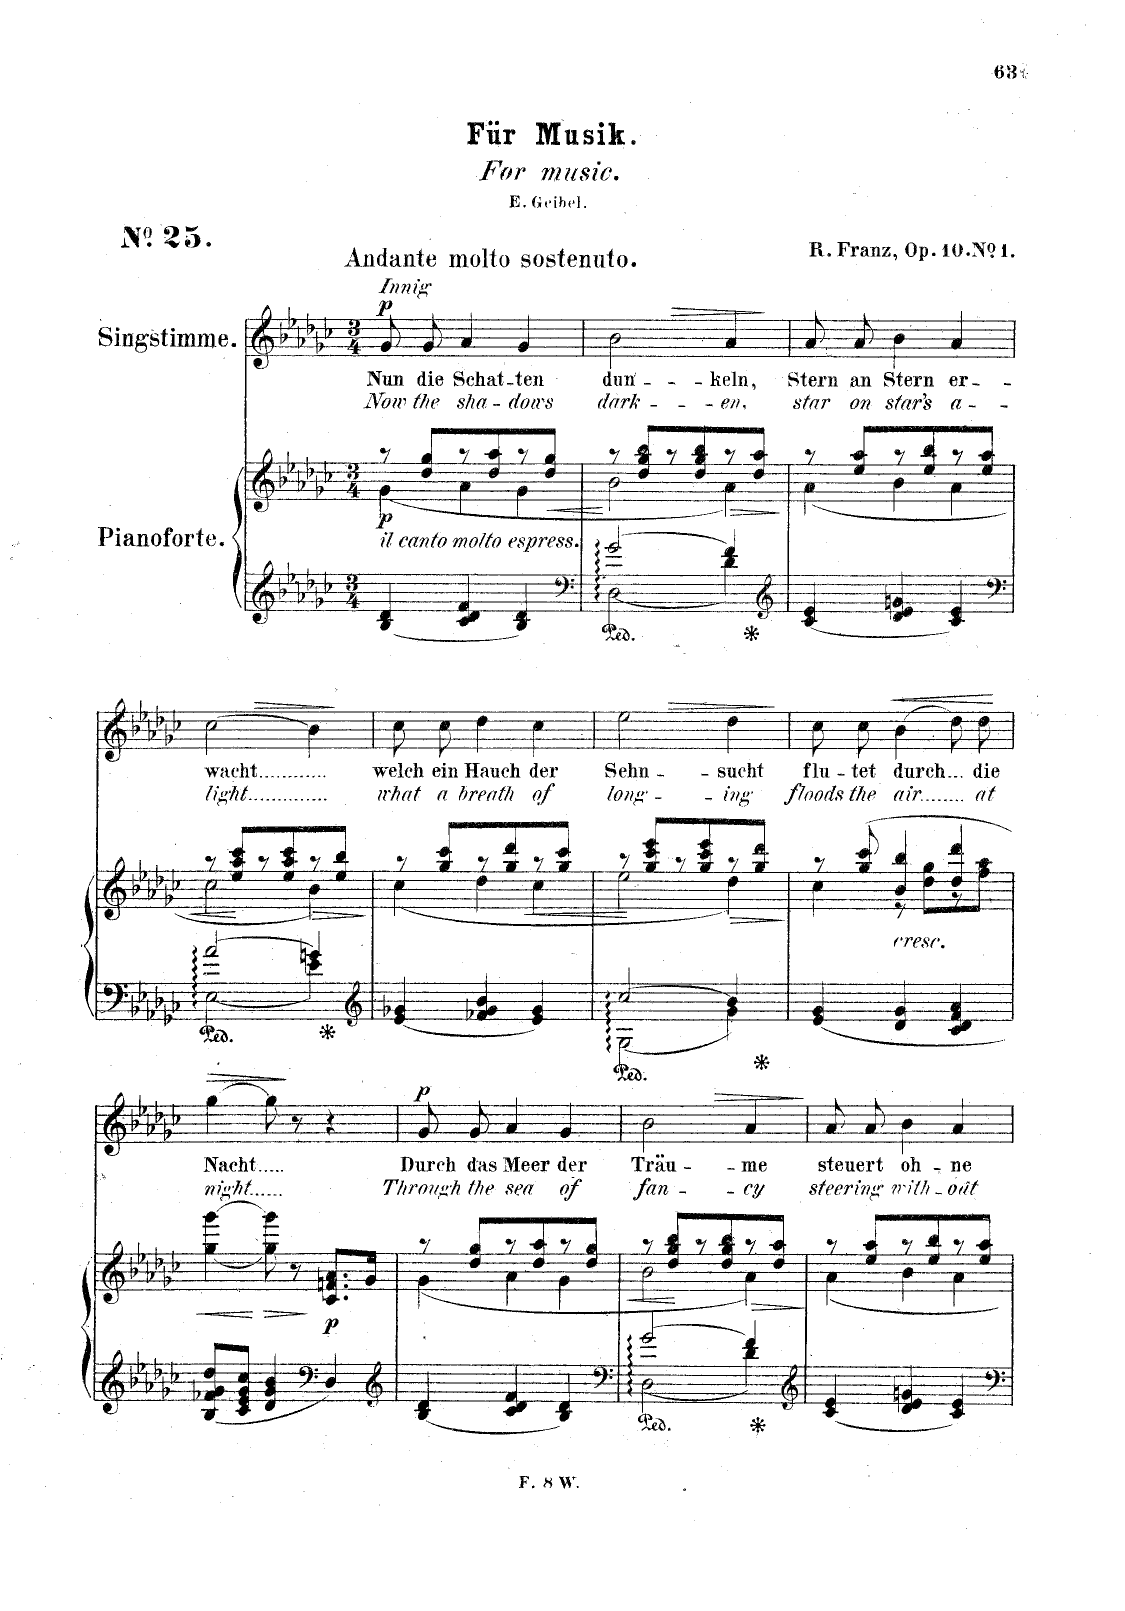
**kern	**kern	**dynam	**kern	**text	**text	**dynam
*part2	*part2	*part2	*part1	*part1	*part1	*part1
*staff3	*staff2	*staff2/3	*staff1	*staff1	*staff1	*staff1
*I"Pianoforte	*	*	*I"Singstimme Voice	*	*	*
*I'Pno	*	*	*	*	*	*
*clefG2	*clefG2	*	*clefG2	*	*	*
*k[b-e-a-d-g-c-]	*k[b-e-a-d-g-c-]	*	*k[b-e-a-d-g-c-]	*	*	*
*M3/4	*M3/4	*	*M3/4	*	*	*
=1	=1	=1	=1	=1	=1	=1
*	*^	*	*	*	*	*
!	!	!	!	!LO:TX:a:B:t=Andante molto sostenuto	!	!	!
!	!	!	!LO:DY:b	!	!	!	!
!	!	!	!LO:DY:n=1:b	!	!	!	!LO:DY:a
4B-/ 4d-/	8r	(4g-\	p other-dynamics	8g-/L	Nun	Now	p
!	!	!	!	!LO:TX:i:t=Innig	!	!	!
.	8dd-/ 8gg-/L	.	.	8g-/J	die	the	.
4c-/ 4d-/ 4f/	8r	4a-\	.	4a-/	Schat-	sha-	.
.	8dd-/ 8aa-/	.	.	.	.	.	.
4B-/ 4d-/	8r	4g-\	.	4g-/	-ten	-dows	.
!	!	!	!LO:HP:b	!	!	!	!
.	8dd-/ 8gg-/J	.	<	.	.	.	.
=2	=2	=2	=2	=2	=2	=2	=2
*clefF4	*	*	*	*	*	*	*
*^	*	*	*	*	*	*	*
2g-/	2D-\	8r	2b-\	.	2b-\	dun-	dark-	.
.	.	8dd-/ 8gg-/ 8bb-/L	.	[	.	.	.	.
.	.	8r	.	.	.	.	.	.
.	.	8dd-/ 8gg-/ 8bb-/	.	.	.	.	.	.
!	!	!	!	!LO:HP:b	!	!	!	!LO:HP:b
4f/	4d-\	8r	4a-\)	>	4a-/	-keln,	-en,	>
.	.	8dd-/ 8aa-/J	.	.	.	.	.	.
*v	*v	*	*	*	*	*	*	*
*	*v	*v	*	*	*	*	*
.	.	]	.	.	.	]
=3	=3	=3	=3	=3	=3	=3
*clefG2	*	*	*	*	*	*
*	*^	*	*	*	*	*
4c-/ 4e-/	8r	(4a-\	.	8a-/L	Stern	star	.
.	8ee-/ 8aa-/L	.	.	8a-/J	an	on	.
4d-/ 4e-/ 4gn/	8r	4b-\	.	4b-\	Stern	star's	.
.	8ee-/ 8bb-/	.	.	.	.	.	.
4c-/ 4e-/	8r	4a-\	.	4a-/	er-	a-	.
.	8ee-/ 8aa-/J	.	.	.	.	.	.
=4	=4	=4	=4	=4	=4	=4	=4
*clefF4	*	*	*	*	*	*	*
*^	*	*	*	*	*	*	*
!	!	!	!	!LO:HP:b	!	!	!	!
2a-/	2E-\	8r	2cc-\	<	(2cc-\	-wacht	-light	.
.	.	8ee-/ 8aa-/ 8ccc-/L	.	.	.	.	.	.
.	.	8r	.	[	.	.	.	.
.	.	8ee-/ 8aa-/ 8ccc-/	.	.	.	.	.	.
!	!	!	!	!LO:HP:b	!	!	!	!LO:HP:b
4gn/	4e-\	8r	4b-\)	>	4b-\)	.	.	>
.	.	8ee-/ 8bb-/J	.	.	.	.	.	.
*v	*v	*	*	*	*	*	*	*
*	*v	*v	*	*	*	*	*
.	.	]	.	.	.	]
=5	=5	=5	=5	=5	=5	=5
*clefG2	*	*	*	*	*	*
*	*^	*	*	*	*	*
4e-/ 4g-X/	8r	(4cc-\	.	8cc-\L	welch	what	.
.	8gg-/ 8ccc-/L	.	.	8cc-\J	ein	a	.
4f-X/ 4g-/ 4b-/	8r	4dd-\	.	4dd-\	Hauch	breath	.
.	8gg-/ 8ddd-/	.	.	.	.	.	.
!	!	!	!LO:HP:b	!	!	!	!
4e-/ 4g-/	8r	4cc-\	<	4cc-\	der	of	.
.	8gg-/ 8ccc-/J	.	.	.	.	.	.
=6	=6	=6	=6	=6	=6	=6	=6
*^	*	*	*	*	*	*	*
2cc-/	2G-\	8r	2ee-\	.	2ee-\	Sehn-	long-	.
.	.	8gg-/ 8ccc-/ 8eee-/L	.	[	.	.	.	.
.	.	8r	.	.	.	.	.	.
.	.	8gg-/ 8ccc-/ 8eee-/	.	.	.	.	.	.
!	!	!	!	!LO:HP:b	!	!	!	!LO:HP:b
4b-/	4g-\	8r	4dd-\)	>	4dd-\	-sucht	-ing	>
.	.	8gg-/ 8ddd-/J	.	.	.	.	.	.
*v	*v	*	*	*	*	*	*	*
*	*v	*v	*	*	*	*	*
.	.	]	.	.	.	]
=7	=7	=7	=7	=7	=7	=7
*	*^	*	*	*	*	*
4e-/ 4g-/	8r	4cc-\	.	8cc-\L	flu-	floods	.
.	(8gg-/ 8ccc-/	.	.	8cc-\J	-tet	the	.
!	!LO:TX:b:i:t=cresc.	!	!	!	!	!	!
!	!	!	!	!	!	!	!LO:HP:b
4d-/ 4g-/	4b-/ 4bb-/	8r	.	(4b-\	durch	air	<
.	.	8dd-\ 8gg-\L	.	.	.	.	.
4c-/ 4d-/ 4f/ 4a-/	4dd-/ 4ddd-/	8r	.	8dd-\L)	.	.	.
.	.	8ff\ 8aa-\J	.	8dd-\J	die	at	.
*	*v	*v	*	*	*	*	*
.	.	.	.	.	.	[
=8	=8	=8	=8	=8	=8	=8
!	!	!LO:HP:b	!	!	!	!LO:HP:b
8B-/ 8f-X/ 8g-/ 8dd-/L	[4gg-\ [4ggg-\	<	[4gg-\	Nacht	night	>
8c-/ 8e-/ 8g-/ 8cc-/J	.	.	.	.	.	.
!	!	!LO:HP:n=1:b	!	!	!	!
4d-/ 4g-/ 4b-/	8gg-\] 8ggg-\])	[ >	8gg-\]	.	.	.
.	8r	.	8r	.	.	]
*clefF4	*	*	*	*	*	*
!	!	!LO:DY:n=1:b	!	!	!	!
4D-/	8.c-/ 8.fn/ 8.a-/L	] p	4r	.	.	.
.	16g-/Jk	.	.	.	.	.
=9	=9	=9	=9	=9	=9	=9
*clefG2	*	*	*	*	*	*
*	*^	*	*	*	*	*
!	!	!	!	!	!	!	!LO:DY:a
4B-/ 4d-/	8r	(4g-\	.	8g-/L	Durch	Through	p
.	8dd-/ 8gg-/L	.	.	8g-/J	das	the	.
4c-/ 4d-/ 4f/	8r	4a-\	.	4a-/	Meer	sea	.
.	8dd-/ 8aa-/	.	.	.	.	.	.
4B-/ 4d-/	8r	4g-\	.	4g-/	der	of	.
.	8dd-/ 8gg-/J	.	.	.	.	.	.
=10	=10	=10	=10	=10	=10	=10	=10
*clefF4	*	*	*	*	*	*	*
*^	*	*	*	*	*	*	*
!	!	!	!	!LO:HP:b	!	!	!	!
2g-/	2D-\	8r	2b-\	<	2b-\	Träu-	fan-	.
.	.	8dd-/ 8gg-/ 8bb-/L	.	.	.	.	.	.
.	.	8r	.	[	.	.	.	.
.	.	8dd-/ 8gg-/ 8bb-/	.	.	.	.	.	.
!	!	!	!	!LO:HP:b	!	!	!	!LO:HP:b
4f/	4d-\	8r	4a-\)	>	4a-/	-me	-cy	>
.	.	8dd-/ 8aa-/J	.	.	.	.	.	.
*v	*v	*	*	*	*	*	*	*
*	*v	*v	*	*	*	*	*
.	.	]	.	.	.	]
=11	=11	=11	=11	=11	=11	=11
*clefG2	*	*	*	*	*	*
*	*^	*	*	*	*	*
4c-/ 4e-/	8r	4a-\	.	8a-/L	steu-	steer-	.
.	8ee-/ 8aa-/L	.	.	8a-/J	-ert	-ing	.
4d-/ 4e-/ 4gn/	8r	4b-\	.	4b-\	oh-	with-	.
.	8ee-/ 8bb-/	.	.	.	.	.	.
4c-/ 4e-/	8r	4a-\	.	4a-/	-ne	-out	.
.	8ee-/ 8aa-/J	.	.	.	.	.	.
*	*v	*v	*	*	*	*	*
=	=	=	=	=	=	=
*-	*-	*-	*-	*-	*-	*-
